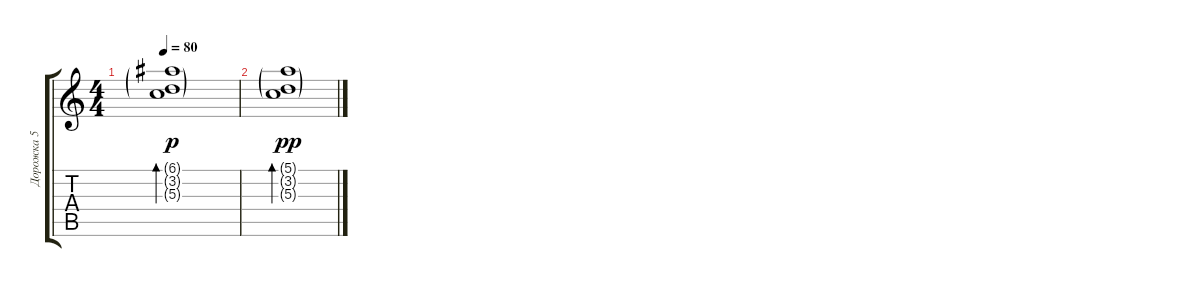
\track ("Дорожка 5" "Дорожка 5") {instrument overdrivenguitar}
\staff {score tabs}
\tuning (E4 B3 G3 D3 A2 E2) {hide}
\ts (4 4)
\tempo 80
\clef g2
\ks c
(6.1{g} 3.2{g} 5.3{g}).1{bd 240 dy p} |
(5.1{g} 3.2{g} 5.3{g}).1{bd 240 dy pp}
